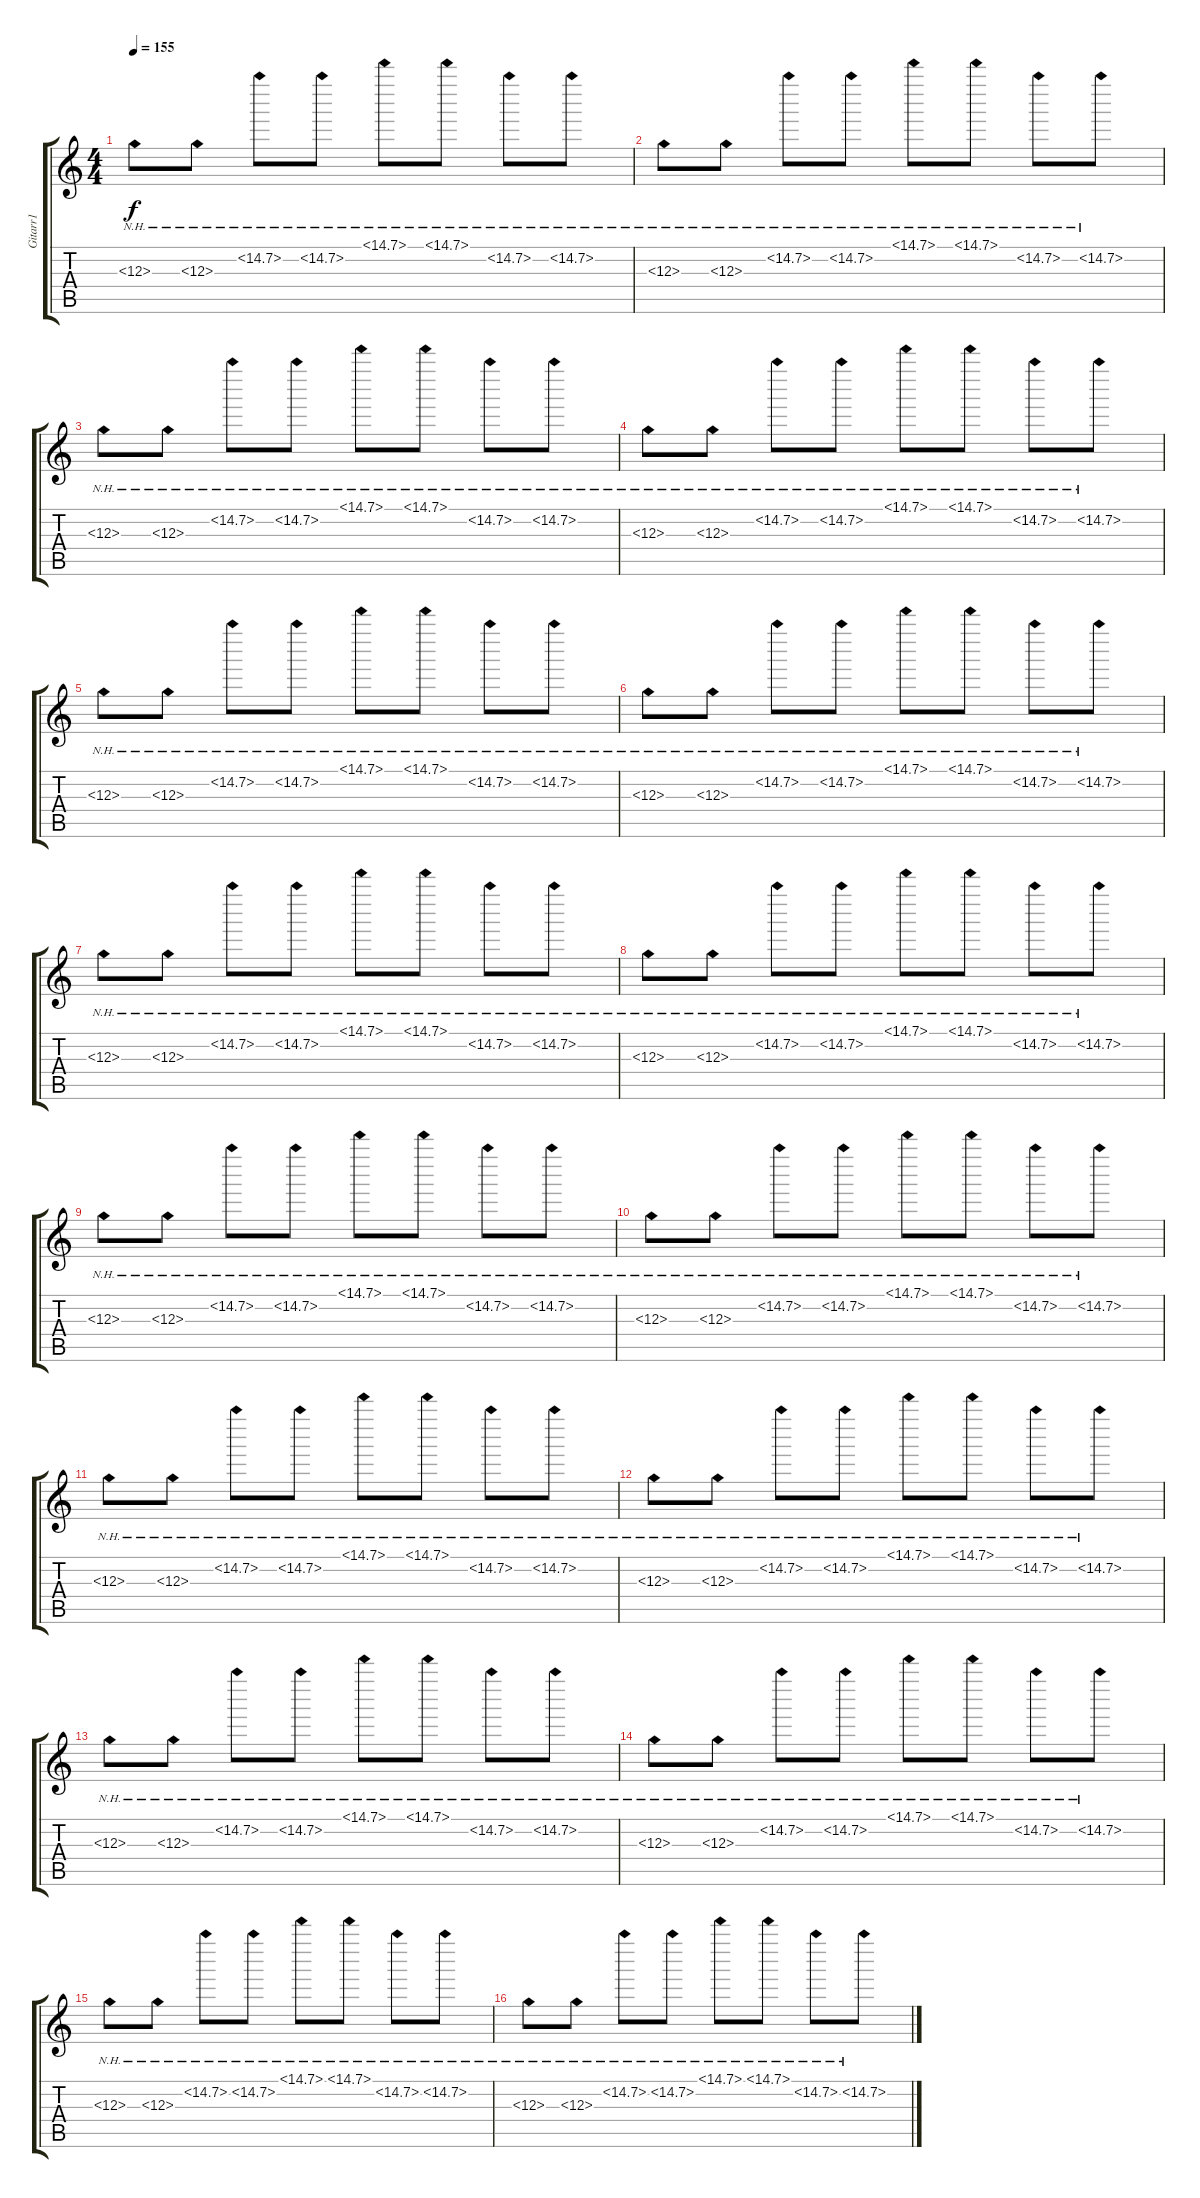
\track ("Gitarr1" "Gitarr1") {instrument overdrivenguitar}
\staff {score tabs}
\tuning (E4 B3 G3 D3 A2 E2) {hide}
\ts (4 4)
\tempo 155
\clef g2
\ks c
12.3{nh}.8{dy f instrument electricguitarjazz} 12.3{nh}.8 15.2{nh}.8 15.2{nh}.8 15.1{nh}.8 15.1{nh}.8 15.2{nh}.8 15.2{nh}.8 |
12.3{nh}.8{instrument electricguitarjazz} 12.3{nh}.8 15.2{nh}.8 15.2{nh}.8 15.1{nh}.8 15.1{nh}.8 15.2{nh}.8 15.2{nh}.8 |
12.3{nh}.8{instrument electricguitarjazz} 12.3{nh}.8 15.2{nh}.8 15.2{nh}.8 15.1{nh}.8 15.1{nh}.8 15.2{nh}.8 15.2{nh}.8 |
12.3{nh}.8{instrument electricguitarjazz} 12.3{nh}.8 15.2{nh}.8 15.2{nh}.8 15.1{nh}.8 15.1{nh}.8 15.2{nh}.8 15.2{nh}.8 |
12.3{nh}.8{instrument electricguitarjazz} 12.3{nh}.8 15.2{nh}.8 15.2{nh}.8 15.1{nh}.8 15.1{nh}.8 15.2{nh}.8 15.2{nh}.8 |
12.3{nh}.8{instrument electricguitarjazz} 12.3{nh}.8 15.2{nh}.8 15.2{nh}.8 15.1{nh}.8 15.1{nh}.8 15.2{nh}.8 15.2{nh}.8 |
12.3{nh}.8{instrument electricguitarjazz} 12.3{nh}.8 15.2{nh}.8 15.2{nh}.8 15.1{nh}.8 15.1{nh}.8 15.2{nh}.8 15.2{nh}.8 |
12.3{nh}.8{instrument electricguitarjazz} 12.3{nh}.8 15.2{nh}.8 15.2{nh}.8 15.1{nh}.8 15.1{nh}.8 15.2{nh}.8 15.2{nh}.8 |
12.3{nh}.8{instrument electricguitarjazz} 12.3{nh}.8 15.2{nh}.8 15.2{nh}.8 15.1{nh}.8 15.1{nh}.8 15.2{nh}.8 15.2{nh}.8 |
12.3{nh}.8{instrument electricguitarjazz} 12.3{nh}.8 15.2{nh}.8 15.2{nh}.8 15.1{nh}.8 15.1{nh}.8 15.2{nh}.8 15.2{nh}.8 |
12.3{nh}.8{instrument electricguitarjazz} 12.3{nh}.8 15.2{nh}.8 15.2{nh}.8 15.1{nh}.8 15.1{nh}.8 15.2{nh}.8 15.2{nh}.8 |
12.3{nh}.8{instrument electricguitarjazz} 12.3{nh}.8 15.2{nh}.8 15.2{nh}.8 15.1{nh}.8 15.1{nh}.8 15.2{nh}.8 15.2{nh}.8 |
12.3{nh}.8{instrument electricguitarjazz} 12.3{nh}.8 15.2{nh}.8 15.2{nh}.8 15.1{nh}.8 15.1{nh}.8 15.2{nh}.8 15.2{nh}.8 |
12.3{nh}.8{instrument electricguitarjazz} 12.3{nh}.8 15.2{nh}.8 15.2{nh}.8 15.1{nh}.8 15.1{nh}.8 15.2{nh}.8 15.2{nh}.8 |
12.3{nh}.8{instrument electricguitarjazz} 12.3{nh}.8 15.2{nh}.8 15.2{nh}.8 15.1{nh}.8 15.1{nh}.8 15.2{nh}.8 15.2{nh}.8 |
12.3{nh}.8{instrument electricguitarjazz} 12.3{nh}.8 15.2{nh}.8 15.2{nh}.8 15.1{nh}.8 15.1{nh}.8 15.2{nh}.8 15.2{nh}.8
